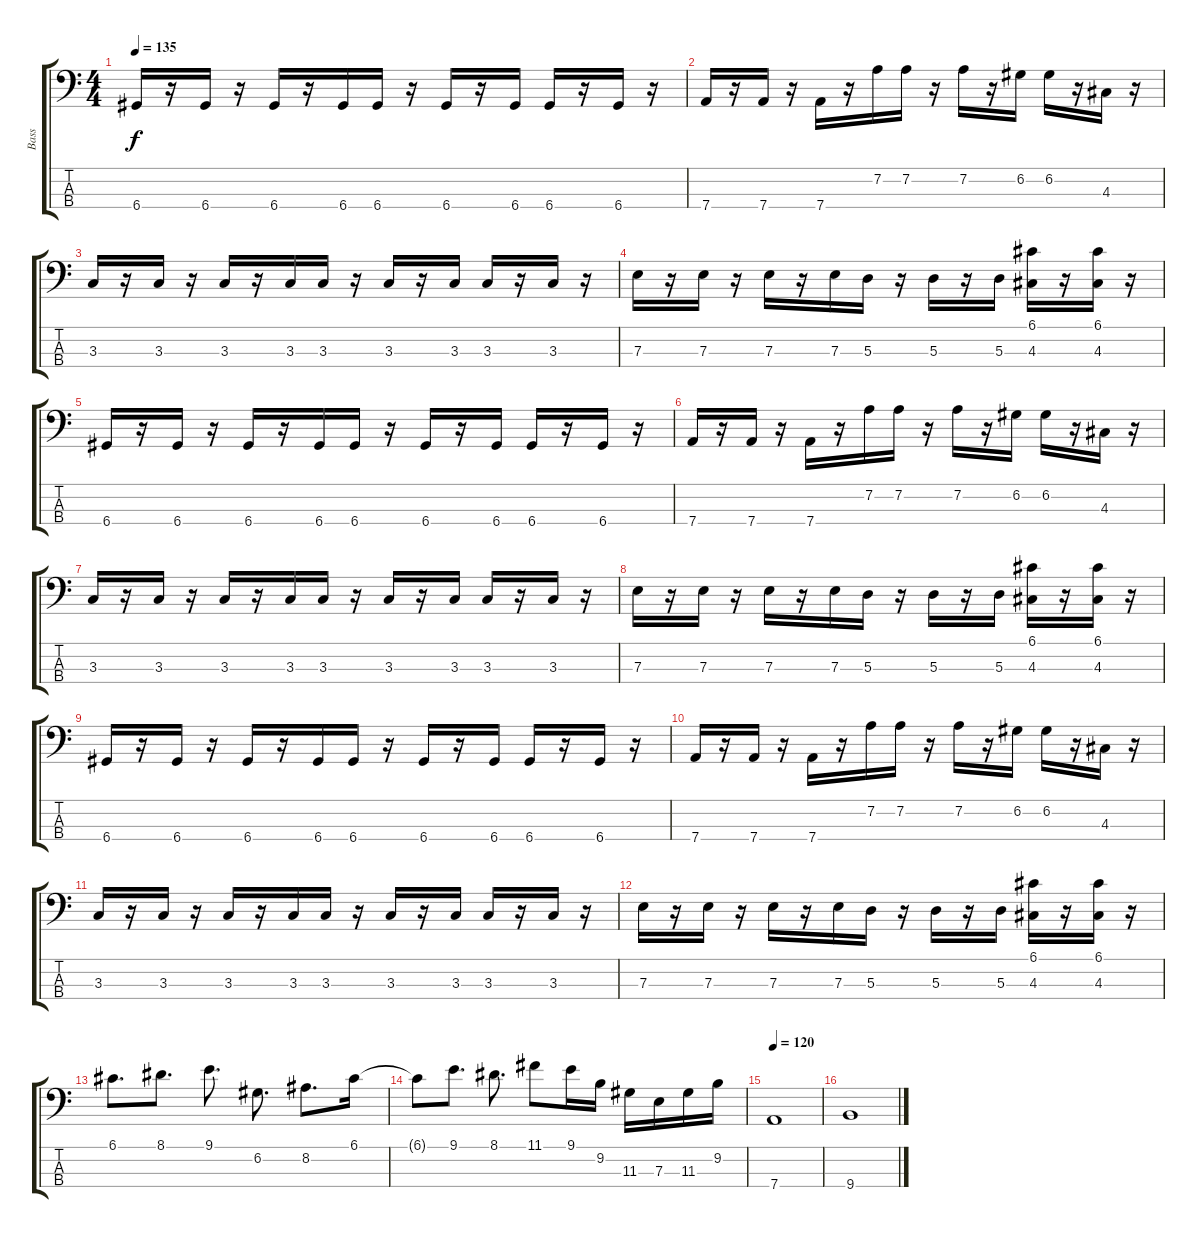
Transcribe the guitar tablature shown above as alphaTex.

\track ("Bass" "Bass") {instrument electricbasspick}
\staff {score tabs}
\tuning (G2 D2 A1 D1) {hide}
\ts (4 4)
\tempo 135
\clef f4
\ks c
6.4.16{dy f} r.16 6.4.16 r.16 6.4.16 r.16 6.4.16 6.4.16 r.16 6.4.16 r.16 6.4.16 6.4.16 r.16 6.4.16 r.16 |
7.4.16 r.16 7.4.16 r.16 7.4.16 r.16 7.2.16 7.2.16 r.16 7.2.16 r.16 6.2.16 6.2.16 r.16 4.3.16 r.16 |
3.3.16 r.16 3.3.16 r.16 3.3.16 r.16 3.3.16 3.3.16 r.16 3.3.16 r.16 3.3.16 3.3.16 r.16 3.3.16 r.16 |
7.3.16 r.16 7.3.16 r.16 7.3.16 r.16 7.3.16 5.3.16 r.16 5.3.16 r.16 5.3.16 (6.1 4.3).16 r.16 (6.1 4.3).16 r.16 |
6.4.16 r.16 6.4.16 r.16 6.4.16 r.16 6.4.16 6.4.16 r.16 6.4.16 r.16 6.4.16 6.4.16 r.16 6.4.16 r.16 |
7.4.16 r.16 7.4.16 r.16 7.4.16 r.16 7.2.16 7.2.16 r.16 7.2.16 r.16 6.2.16 6.2.16 r.16 4.3.16 r.16 |
3.3.16 r.16 3.3.16 r.16 3.3.16 r.16 3.3.16 3.3.16 r.16 3.3.16 r.16 3.3.16 3.3.16 r.16 3.3.16 r.16 |
7.3.16 r.16 7.3.16 r.16 7.3.16 r.16 7.3.16 5.3.16 r.16 5.3.16 r.16 5.3.16 (6.1 4.3).16 r.16 (6.1 4.3).16 r.16 |
6.4.16 r.16 6.4.16 r.16 6.4.16 r.16 6.4.16 6.4.16 r.16 6.4.16 r.16 6.4.16 6.4.16 r.16 6.4.16 r.16 |
7.4.16 r.16 7.4.16 r.16 7.4.16 r.16 7.2.16 7.2.16 r.16 7.2.16 r.16 6.2.16 6.2.16 r.16 4.3.16 r.16 |
3.3.16 r.16 3.3.16 r.16 3.3.16 r.16 3.3.16 3.3.16 r.16 3.3.16 r.16 3.3.16 3.3.16 r.16 3.3.16 r.16 |
7.3.16 r.16 7.3.16 r.16 7.3.16 r.16 7.3.16 5.3.16 r.16 5.3.16 r.16 5.3.16 (6.1 4.3).16 r.16 (6.1 4.3).16 r.16 |
6.1.8{d} 8.1.8{d} 9.1.8{d} 6.2.8{d} 8.2.8{d} 6.1.16 |
6.1{t}.8 9.1.8{d} 8.1.8{d} 11.1.8 9.1.16 9.2.16 11.3.16 7.3.16 11.3.16 9.2.16 |
\tempo 120
7.4.1 |
9.4.1
